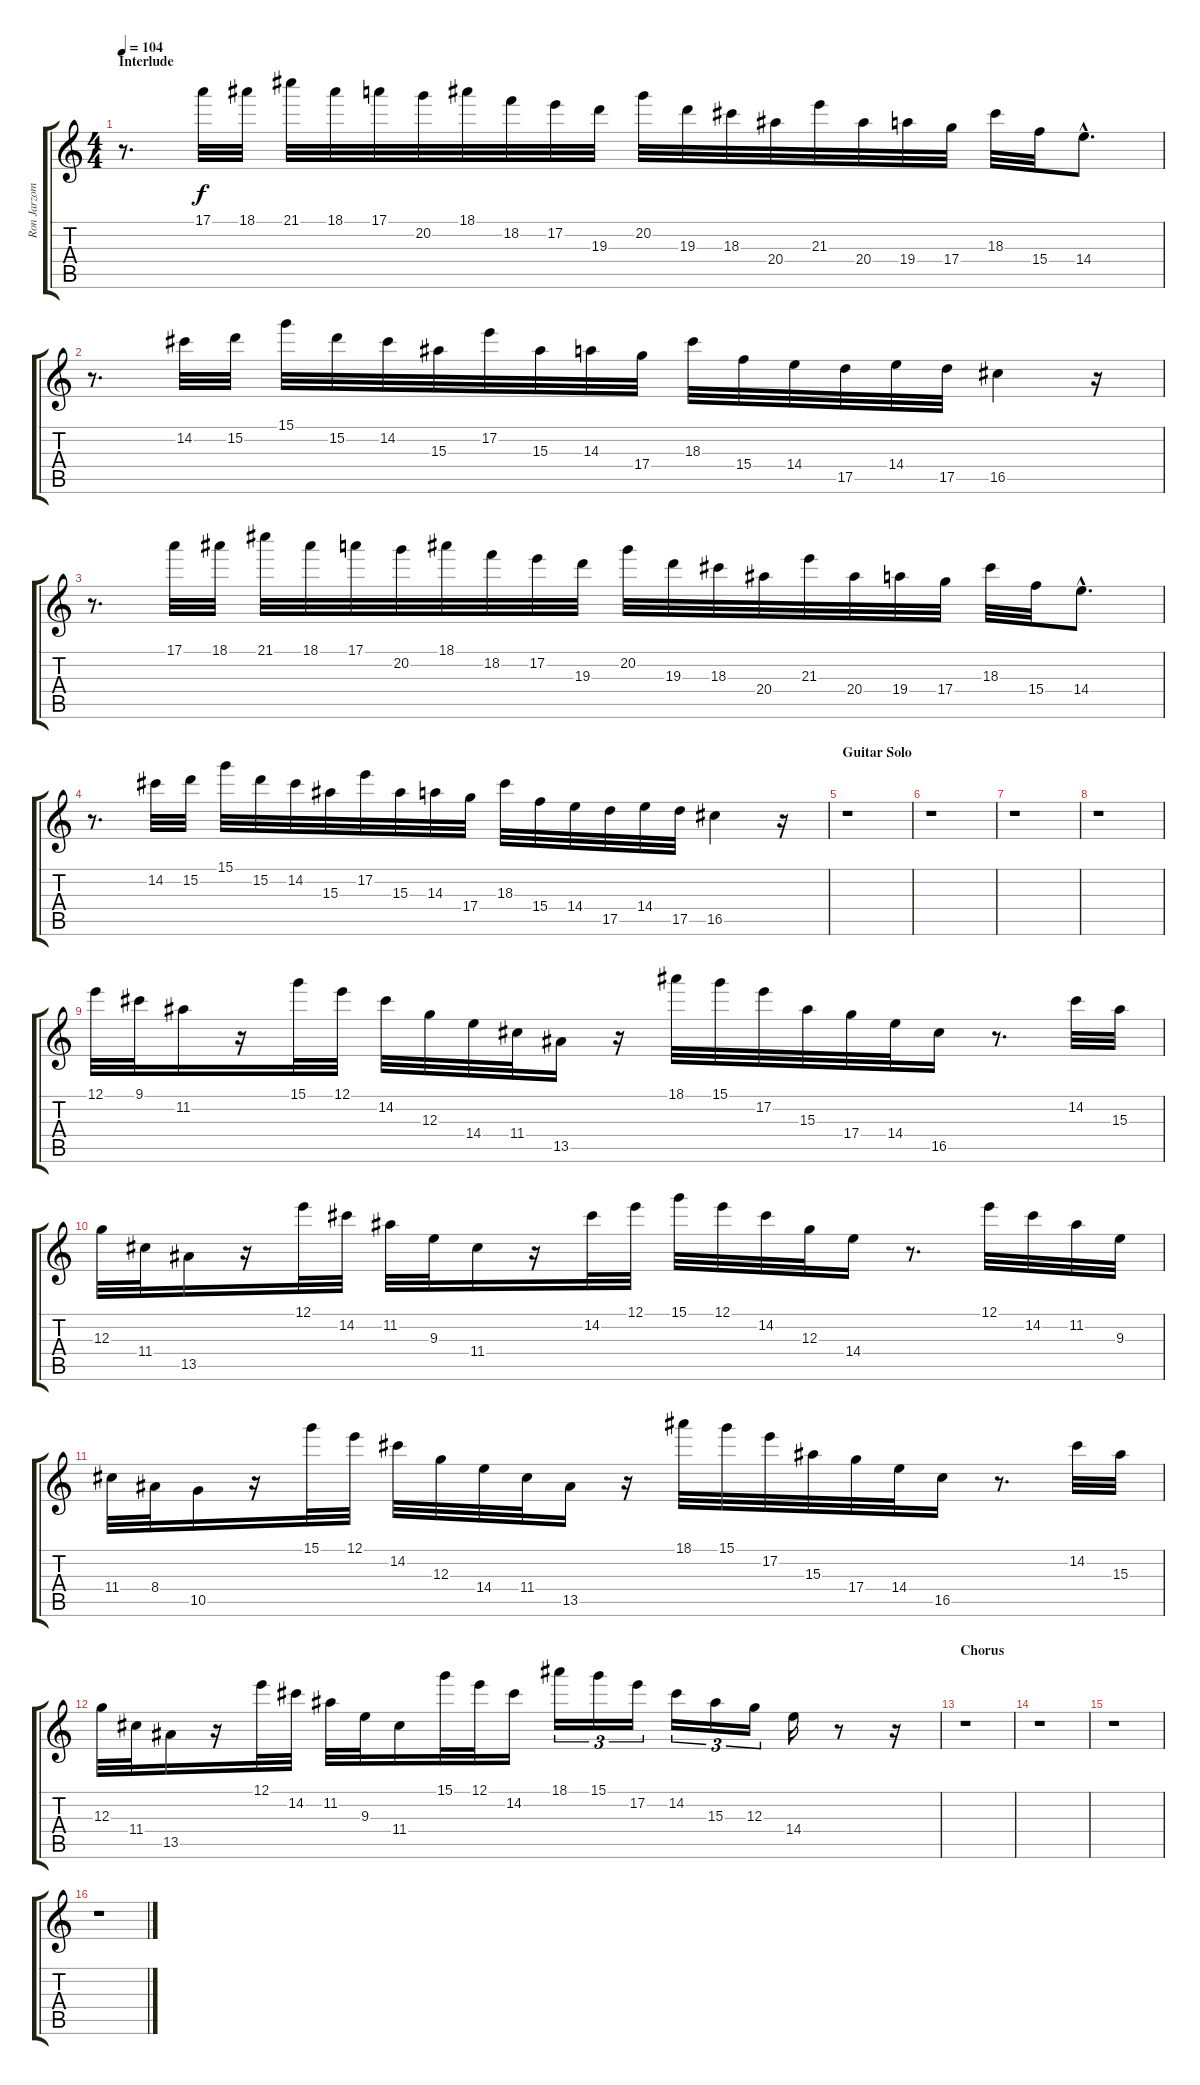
\track ("Ron Jarzombek" "Ron Jarzom") {instrument distortionguitar}
\staff {score tabs}
\tuning (E4 B3 G3 D3 A2 E2) {hide}
\ts (4 4)
\section ("" "Interlude")
\tempo 104
\clef g2
\ks c
r.8{d dy f volume 12 balance 14} 17.1.32 18.1.32 21.1.32 18.1.32 17.1.32 20.2.32 18.1.32 18.2.32 17.2.32 19.3.32 20.2.32 19.3.32 18.3.32 20.4.32 21.3.32 20.4.32 19.4.32 17.4.32 18.3.32 15.4.32 14.4{hac}.8{d} |
r.8{d} 14.2.32 15.2.32 15.1.32 15.2.32 14.2.32 15.3.32 17.2.32 15.3.32 14.3.32 17.4.32 18.3.32 15.4.32 14.4.32 17.5.32 14.4.32 17.5.32 16.5.4 r.16 |
r.8{d} 17.1.32 18.1.32 21.1.32 18.1.32 17.1.32 20.2.32 18.1.32 18.2.32 17.2.32 19.3.32 20.2.32 19.3.32 18.3.32 20.4.32 21.3.32 20.4.32 19.4.32 17.4.32 18.3.32 15.4.32 14.4{hac}.8{d} |
r.8{d} 14.2.32 15.2.32 15.1.32 15.2.32 14.2.32 15.3.32 17.2.32 15.3.32 14.3.32 17.4.32 18.3.32 15.4.32 14.4.32 17.5.32 14.4.32 17.5.32 16.5.4 r.16 |
\section ("" "Guitar Solo")
r.1 |
r.1 |
r.1 |
r.1 |
12.1.32{volume 10 balance 14} 9.1.32 11.2.16 r.16 15.1.32 12.1.32 14.2.32 12.3.32 14.4.32 11.4.32 13.5.16 r.16 18.1.32 15.1.32 17.2.32 15.3.32 17.4.32 14.4.32 16.5.16 r.8{d} 14.2.32 15.3.32 |
12.3.32 11.4.32 13.5.16 r.16 12.1.32 14.2.32 11.2.32 9.3.32 11.4.16 r.16 14.2.32 12.1.32 15.1.32 12.1.32 14.2.32 12.3.32 14.4.16 r.8{d} 12.1.32 14.2.32 11.2.32 9.3.32 |
11.4.32 8.4.32 10.5.16 r.16 15.1.32 12.1.32 14.2.32 12.3.32 14.4.32 11.4.32 13.5.16 r.16 18.1.32 15.1.32 17.2.32 15.3.32 17.4.32 14.4.32 16.5.16 r.8{d} 14.2.32 15.3.32 |
12.3.32 11.4.32 13.5.16 r.16 12.1.32 14.2.32 11.2.32 9.3.32 11.4.16 15.1.32 12.1.32 14.2.16 18.1.16{tu (3 2)} 15.1.16{tu (3 2)} 17.2.16{tu (3 2)} 14.2.16{tu (3 2)} 15.3.16{tu (3 2)} 12.3.16{tu (3 2)} 14.4.16 r.8 r.16 |
\section ("" "Chorus")
r.1 |
r.1 |
r.1 |
r.1
